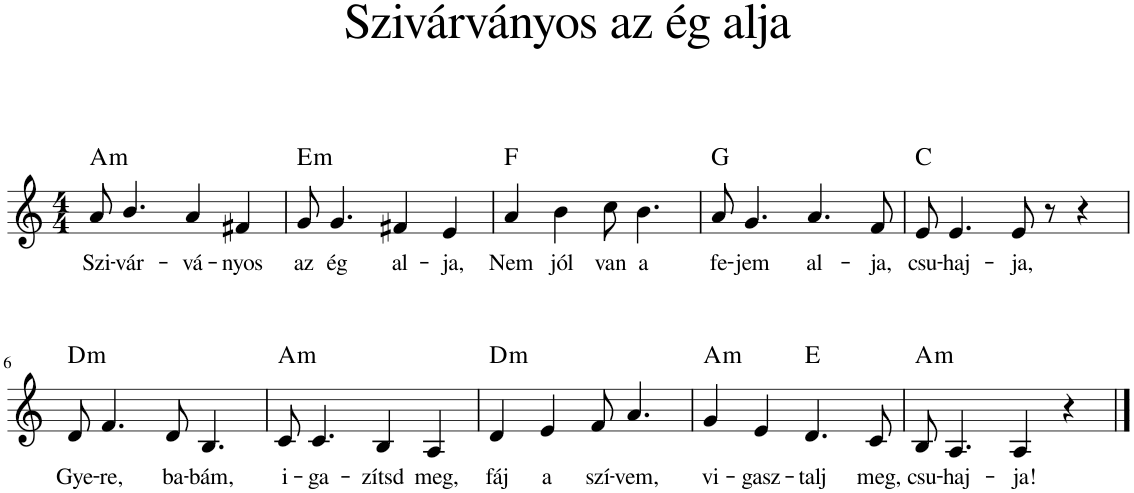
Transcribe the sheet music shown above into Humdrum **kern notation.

**kern	**text	**harte
*part1	*part1	*part1
*staff1	*staff1	*
*I"Piano	*	*
*I'Pno	*	*
*clefG2	*	*
*k[]	*	*
*M4/4	*	*
=1	=1	=1
!	!LO:LY:b	!LO:H:kt=m
8a/	Szi-	A:min
!	!LO:LY:b	!
4.b/	-vár-	.
!	!LO:LY:b	!
4a/	-vá-	.
!	!LO:LY:b	!
4f#X/	-nyos	.
=2	=2	=2
!	!LO:LY:b	!LO:H:kt=m
8g/	az	E:min
!	!LO:LY:b	!
4.g/	ég	.
!	!LO:LY:b	!
4f#X/	al-	.
!	!LO:LY:b	!
4e/	-ja,	.
=3	=3	=3
!	!LO:LY:b	!LO:H:kt=N.C.
4a/	Nem	N
!	!LO:LY:b	!
4b\	jól	.
!	!LO:LY:b	!
8cc\	van	.
!	!LO:LY:b	!
4.b\	a	.
=4	=4	=4
!	!LO:LY:b	!LO:H:kt=N.C.
8a/	fe-	N
!	!LO:LY:b	!
4.g/	-jem	.
!	!LO:LY:b	!
4.a/	al-	.
!	!LO:LY:b	!
8f/	-ja,	.
=5	=5	=5
!	!LO:LY:b	!LO:H:kt=N.C.
8e/	csu-	N
!	!LO:LY:b	!
4.e/	-haj-	.
!	!LO:LY:b	!
8e/	-ja,	.
8r	.	.
4r	.	.
!!LO:LB:g=z
=6	=6	=6
!	!LO:LY:b	!LO:H:kt=m
8d/	Gye-	D:min
!	!LO:LY:b	!
4.f/	-re,	.
!	!LO:LY:b	!
8d/	ba-	.
!	!LO:LY:b	!
4.B/	-bám,	.
=7	=7	=7
!	!LO:LY:b	!LO:H:kt=m
8c/	i-	A:min
!	!LO:LY:b	!
4.c/	-ga-	.
!	!LO:LY:b	!
4B/	-zítsd	.
!	!LO:LY:b	!
4A/	meg,	.
=8	=8	=8
!	!LO:LY:b	!LO:H:kt=m
4d/	fáj	D:min
!	!LO:LY:b	!
4e/	a	.
!	!LO:LY:b	!
8f/	szí-	.
!	!LO:LY:b	!
4.a/	-vem,	.
=9	=9	=9
!	!LO:LY:b	!LO:H:kt=m
4g/	vi-	A:min
!	!LO:LY:b	!
4e/	-gasz-	.
!	!LO:LY:b	!LO:H:kt=N.C.
4.d/	-talj	N
!	!LO:LY:b	!
8c/	meg,	.
=10	=10	=10
!	!LO:LY:b	!LO:H:kt=m
8B/	csu-	A:min
!	!LO:LY:b	!
4.A/	-haj-	.
!	!LO:LY:b	!
4A/	-ja!	.
4r	.	.
==	==	==
*-	*-	*-
